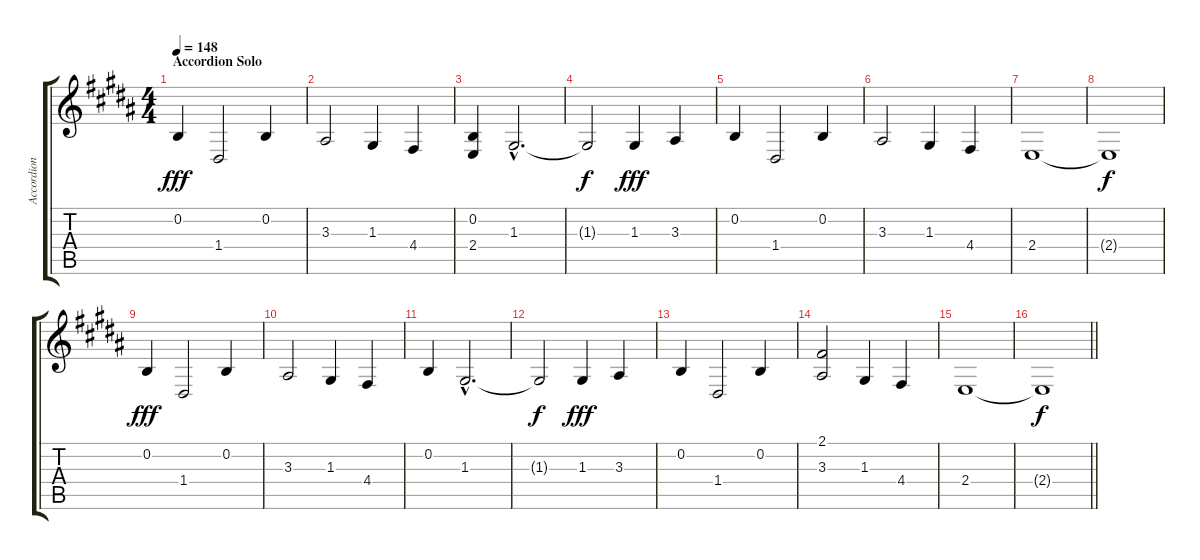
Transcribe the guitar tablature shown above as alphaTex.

\track ("Accordion" "Accordion") {instrument tangoaccordion}
\staff {score tabs}
\tuning (E4 B3 G3 D3 A2 E2) {hide}
\ts (4 4)
\section ("" "Accordion Solo")
\tempo 148
\clef g2
\ks b
0.2.4{dy fff} 1.4.2 0.2.4 |
3.3.2 1.3.4 4.4.4 |
(0.2 2.4).4 1.3{hac}.2{d} |
1.3{t}.2{dy f} 1.3.4{dy fff} 3.3.4 |
0.2.4 1.4.2 0.2.4 |
3.3.2 1.3.4 4.4.4 |
2.4.1 |
2.4{t}.1{dy f} |
0.2.4{dy fff} 1.4.2 0.2.4 |
3.3.2 1.3.4 4.4.4 |
0.2.4 1.3{hac}.2{d} |
1.3{t}.2{dy f} 1.3.4{dy fff} 3.3.4 |
0.2.4 1.4.2 0.2.4 |
(2.1 3.3).2 1.3.4 4.4.4 |
2.4.1 |
\barLineRight lightlight
2.4{t}.1{dy f}
